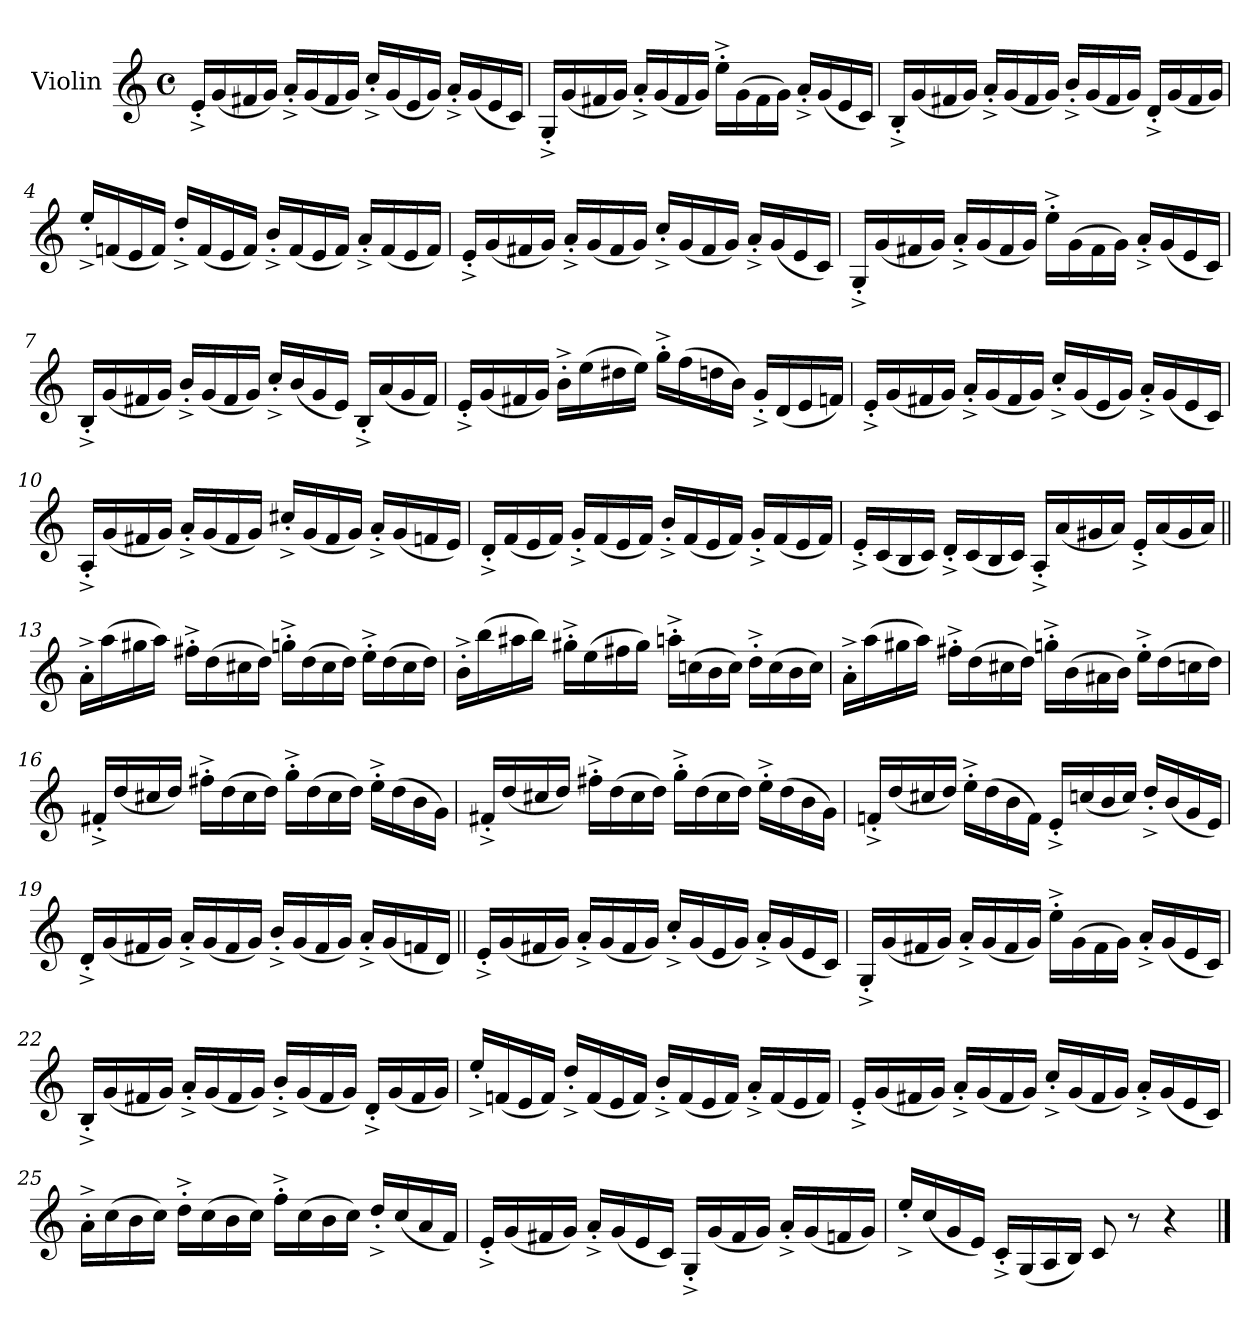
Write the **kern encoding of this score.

**kern
*part1
*staff1
*I"Violin
*I'Vln.
*clefG2
*k[]
*M4/4
*met(c)
*MM64
=1
16e'^/LL
(<16g/
16f#X/
16g/JJ)
16a'^/LL
(<16g/
16f#/
16g/JJ)
16cc'^/LL
(<16g/
16e/
16g/JJ)
16a'^/LL
(<16g/
16e/
16c/JJ)
=2
16G'^/LL
(<16g/
16f#X/
16g/JJ)
16a'^/LL
(<16g/
16f#/
16g/JJ)
16ee'^\LL
(>16g\
16f#\
16g\JJ)
16a'^/LL
(<16g/
16e/
16c/JJ)
!!LO:LB:g=z
=3
16B'^/LL
(<16g/
16f#X/
16g/JJ)
16a'^/LL
(<16g/
16f#/
16g/JJ)
16b'^/LL
(<16g/
16f#/
16g/JJ)
16d'^/LL
(<16g/
16f#/
16g/JJ)
=4
16ee'^/LL
(<16fn/
16e/
16f/JJ)
16dd'^/LL
(<16f/
16e/
16f/JJ)
16b'^/LL
(<16f/
16e/
16f/JJ)
16a'^/LL
(<16f/
16e/
16f/JJ)
!!LO:LB:g=z
=5
16e'^/LL
(<16g/
16f#X/
16g/JJ)
16a'^/LL
(<16g/
16f#/
16g/JJ)
16cc'^/LL
(<16g/
16f#/
16g/JJ)
16a'^/LL
(<16g/
16e/
16c/JJ)
=6
16G'^/LL
(<16g/
16f#X/
16g/JJ)
16a'^/LL
(<16g/
16f#/
16g/JJ)
16ee'^\LL
(>16g\
16f#\
16g\JJ)
16a'^/LL
(<16g/
16e/
16c/JJ)
!!LO:LB:g=z
=7
16B'^/LL
(<16g/
16f#X/
16g/JJ)
16b'^/LL
(<16g/
16f#/
16g/JJ)
16cc'^/LL
(<16b/
16g/
16e/JJ)
16B'^/LL
(<16a/
16g/
16f#/JJ)
=8
16e'^/LL
(<16g/
16f#X/
16g/JJ)
16b'^\LL
(>16ee\
16dd#X\
16ee\JJ)
16gg'^\LL
(>16ff\
16ddn\
16b\JJ)
16g'^/LL
(<16d/
16e/
16fn/JJ)
!!LO:LB:g=z
=9
16e'^/LL
(<16g/
16f#X/
16g/JJ)
16a'^/LL
(<16g/
16f#/
16g/JJ)
16cc'^/LL
(<16g/
16e/
16g/JJ)
16a'^/LL
(<16g/
16e/
16c/JJ)
=10
16A'^/LL
(<16g/
16f#X/
16g/JJ)
16a'^/LL
(<16g/
16f#/
16g/JJ)
16cc#X'^/LL
(<16g/
16f#/
16g/JJ)
16a'^/LL
(<16g/
16fn/
16e/JJ)
!!LO:LB:g=z
=11
16d'^/LL
(<16f/
16e/
16f/JJ)
16g'^/LL
(<16f/
16e/
16f/JJ)
16b'^/LL
(<16f/
16e/
16f/JJ)
16g'^/LL
(<16f/
16e/
16f/JJ)
=12
16e'^/LL
(<16c/
16B/
16c/JJ)
16d'^/LL
(<16c/
16B/
16c/JJ)
16A'^/LL
(<16a/
16g#X/
16a/JJ)
16e'^/LL
(<16a/
16g#/
16a/JJ)
!!LO:LB:g=z
=13||
16a'^\LL
(>16aa\
16gg#X\
16aa\JJ)
16ff#X'^\LL
(>16dd\
16cc#X\
16dd\JJ)
16ggn'^\LL
(>16dd\
16cc#\
16dd\JJ)
16ee'^\LL
(>16dd\
16cc#\
16dd\JJ)
=14
16b'^\LL
(>16bb\
16aa#X\
16bb\JJ)
16gg#X'^\LL
(>16ee\
16ff#X\
16gg#\JJ)
16aan'^\LL
(>16ccn\
16b\
16cc\JJ)
16dd'^\LL
(>16cc\
16b\
16cc\JJ)
!!LO:LB:g=z
=15
16a'^\LL
(>16aa\
16gg#X\
16aa\JJ)
16ff#X'^\LL
(>16dd\
16cc#X\
16dd\JJ)
16ggn'^\LL
(>16b\
16a#X\
16b\JJ)
16ee'^\LL
(>16dd\
16ccn\
16dd\JJ)
=16
16f#X'^/LL
(<16dd/
16cc#X/
16dd/JJ)
16ff#X'^\LL
(>16dd\
16cc#\
16dd\JJ)
16gg'^\LL
(>16dd\
16cc#\
16dd\JJ)
16ee'^\LL
(>16dd\
16b\
16g\JJ)
!!LO:LB:g=z
=17
16f#X'^/LL
(<16dd/
16cc#X/
16dd/JJ)
16ff#X'^\LL
(>16dd\
16cc#\
16dd\JJ)
16gg'^\LL
(>16dd\
16cc#\
16dd\JJ)
16ee'^\LL
(>16dd\
16b\
16g\JJ)
=18
16fn'^/LL
(<16dd/
16cc#X/
16dd/JJ)
16ee'^\LL
(>16dd\
16b\
16f\JJ)
16e'^/LL
(<16ccn/
16b/
16cc/JJ)
16dd'^/LL
(<16b/
16g/
16e/JJ)
=19
16d'^/LL
(<16g/
16f#X/
16g/JJ)
16a'^/LL
(<16g/
16f#/
16g/JJ)
16b'^/LL
(<16g/
16f#/
16g/JJ)
16a'^/LL
(<16g/
16fn/
16d/JJ)
!!LO:PB:g=z
=20||
16e'^/LL
(<16g/
16f#X/
16g/JJ)
16a'^/LL
(<16g/
16f#/
16g/JJ)
16cc'^/LL
(<16g/
16e/
16g/JJ)
16a'^/LL
(<16g/
16e/
16c/JJ)
=21
16G'^/LL
(<16g/
16f#X/
16g/JJ)
16a'^/LL
(<16g/
16f#/
16g/JJ)
16ee'^\LL
(>16g\
16f#\
16g\JJ)
16a'^/LL
(<16g/
16e/
16c/JJ)
!!LO:LB:g=z
=22
16B'^/LL
(<16g/
16f#X/
16g/JJ)
16a'^/LL
(<16g/
16f#/
16g/JJ)
16b'^/LL
(<16g/
16f#/
16g/JJ)
16d'^/LL
(<16g/
16f#/
16g/JJ)
=23
16ee'^/LL
(<16fn/
16e/
16f/JJ)
16dd'^/LL
(<16f/
16e/
16f/JJ)
16b'^/LL
(<16f/
16e/
16f/JJ)
16a'^/LL
(<16f/
16e/
16f/JJ)
!!LO:LB:g=z
=24
16e'^/LL
(<16g/
16f#X/
16g/JJ)
16a'^/LL
(<16g/
16f#/
16g/JJ)
16cc'^/LL
(<16g/
16f#/
16g/JJ)
16a'^/LL
(<16g/
16e/
16c/JJ)
=25
16a'^\LL
(>16cc\
16b\
16cc\JJ)
16dd'^\LL
(>16cc\
16b\
16cc\JJ)
16ff'^\LL
(>16cc\
16b\
16cc\JJ)
16dd'^/LL
(<16cc/
16a/
16f/JJ)
!!LO:LB:g=z
=26
16e'^/LL
(<16g/
16f#X/
16g/JJ)
16a'^/LL
(<16g/
16e/
16c/JJ)
16G'^/LL
(<16g/
16f#/
16g/JJ)
16a'^/LL
(<16g/
16fn/
16g/JJ)
=27
16ee'^/LL
(<16cc/
16g/
16e/JJ)
16c'^/LL
(<16G/
16A/
16B/JJ)
8c/
8r
4r
==
*-
